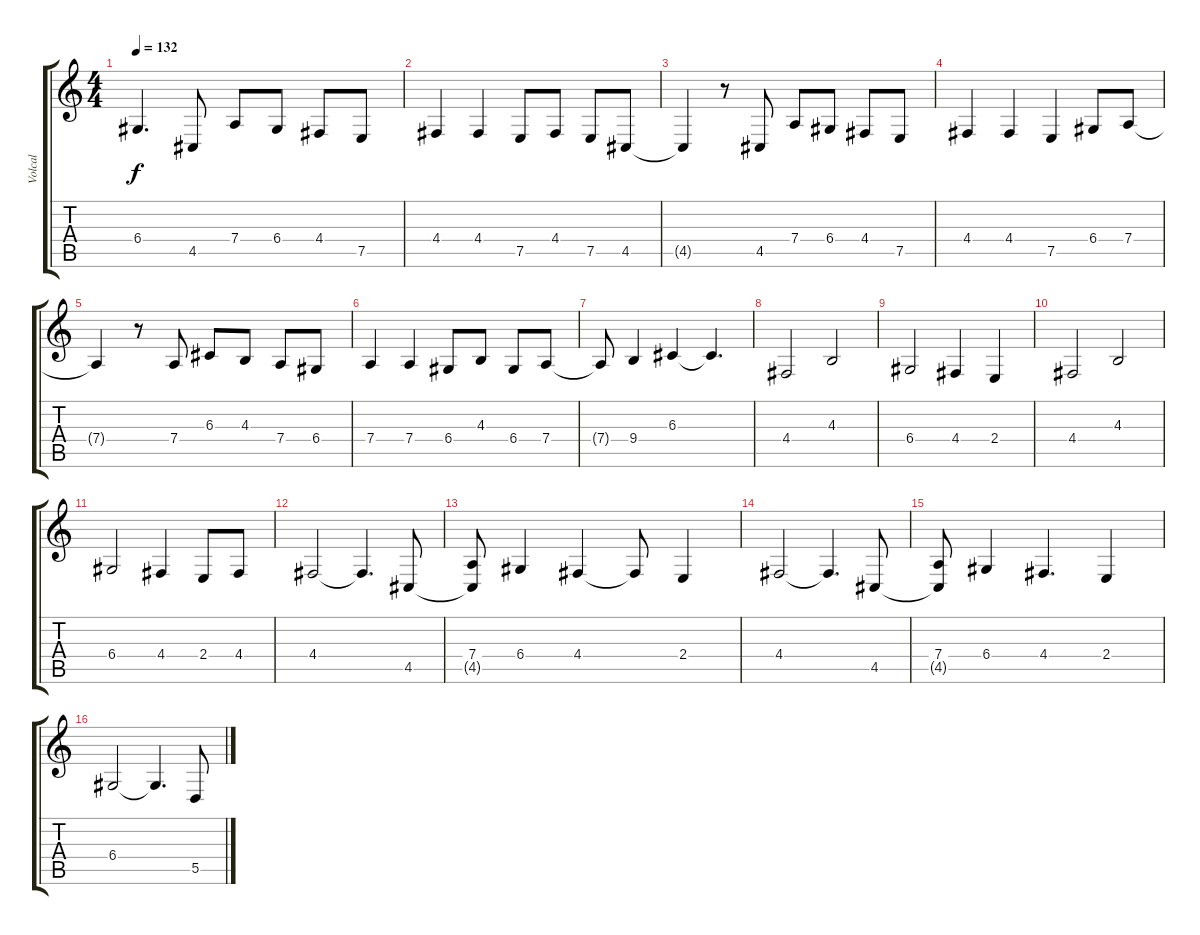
\track ("Volcal" "Volcal") {instrument viola}
\staff {score tabs}
\tuning (E4 B3 G3 D3 A2 E2) {hide}
\ts (4 4)
\tempo 132
\clef g2
\ks c
6.4.4{d dy f} 4.5.8 7.4.8 6.4.8 4.4.8 7.5.8 |
4.4.4 4.4.4 7.5.8 4.4.8 7.5.8 4.5.8 |
4.5{t}.4 r.8 4.5.8 7.4.8 6.4.8 4.4.8 7.5.8 |
4.4.4 4.4.4 7.5.4 6.4.8 7.4.8 |
7.4{t}.4 r.8 7.4.8 6.3.8 4.3.8 7.4.8 6.4.8 |
7.4.4 7.4.4 6.4.8 4.3.8 6.4.8 7.4.8 |
7.4{t}.8 9.4.4 6.3.4 6.3{t}.4{d} |
4.4.2 4.3.2 |
6.4.2 4.4.4 2.4.4 |
4.4.2 4.3.2 |
6.4.2 4.4.4 2.4.8 4.4.8 |
4.4.2 4.4{t}.4{d} 4.5.8 |
(7.4 4.5{t}).8 6.4.4 4.4.4 4.4{t}.8 2.4.4 |
4.4.2 4.4{t}.4{d} 4.5.8 |
(7.4 4.5{t}).8 6.4.4 4.4.4{d} 2.4.4 |
6.4.2 6.4{t}.4{d} 5.5.8
